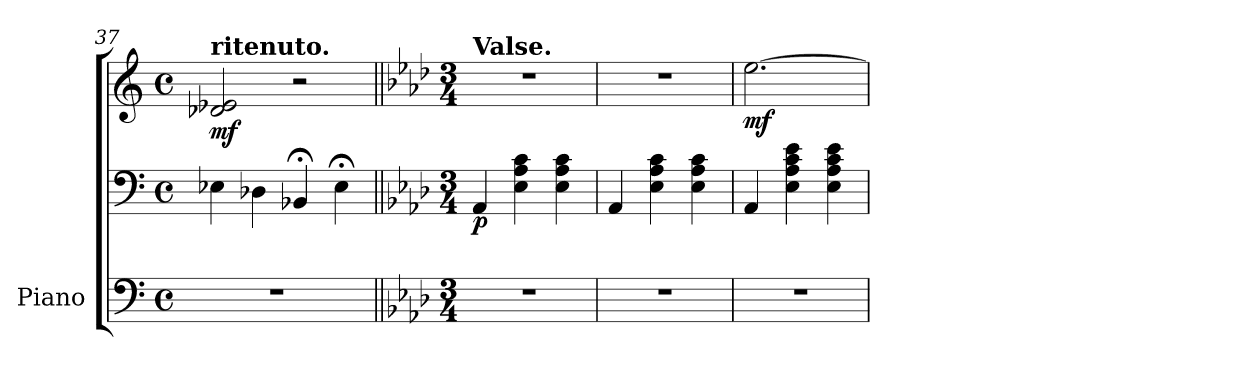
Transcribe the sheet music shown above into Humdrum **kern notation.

**kern	**kern	**kern	**dynam
*part1	*part1	*part1	*part1
*staff3	*staff2	*staff1	*staff1/2/3
*I"Piano	*	*	*
*I'Pno.	*	*	*
*clefF4	*clefF4	*clefG2	*
*k[]	*k[]	*k[]	*
*M4/4	*M4/4	*M4/4	*
*met(c)	*met(c)	*met(c)	*
*MM90	*MM90	*MM90	*
=37	=37	=37	=37
!	!	!LO:TX:a:B:t=ritenuto.	!
!	!	!	!LO:DY:b
1r	4E-X\	2d-X/ 2e-X/	mf
*	*	*MM80	*
.	4D-X\	.	.
*	*	*MM90	*
.	4BB-X;</	2r	.
.	4E-;<\	.	.
=38||	=38||	=38||	=38||
*k[b-e-a-d-]	*k[b-e-a-d-]	*k[b-e-a-d-]	*
*M3/4	*M3/4	*M3/4	*
*	*	*MM185	*
!	!	!LO:TX:a:B:t=Valse.	!
!	!	!	!LO:DY:b=2
2.r	4AA-/	2.r	p
.	4E-\ 4A-\ 4c\	.	.
.	4E-\ 4A-\ 4c\	.	.
=39	=39	=39	=39
2.r	4AA-/	2.r	.
.	4E-\ 4A-\ 4c\	.	.
.	4E-\ 4A-\ 4c\	.	.
=40	=40	=40	=40
!	!	!	!LO:DY:b
2.r	4AA-/	[2.ee-\	mf
.	4E-\ 4A-\ 4c\ 4e-\	.	.
.	4E-\ 4A-\ 4c\ 4e-\	.	.
=	=	=	=
*-	*-	*-	*-
